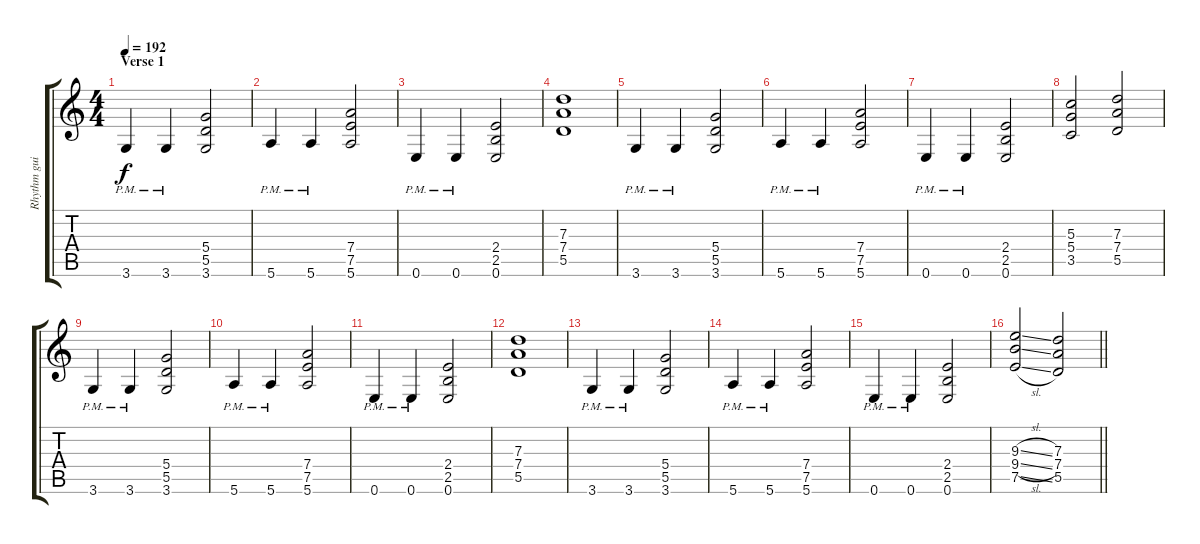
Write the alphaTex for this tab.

\track ("Rhythm guitar" "Rhythm gui") {instrument distortionguitar}
\staff {score tabs}
\tuning (E4 B3 G3 D3 A2 E2) {hide}
\ts (4 4)
\section ("" "Verse 1")
\tempo 192
\clef g2
\ks c
3.6{pm}.4{dy f volume 7 balance 12} 3.6{pm}.4 (5.4 5.5 3.6).2 |
5.6{pm}.4 5.6{pm}.4 (7.4 7.5 5.6).2 |
0.6{pm}.4 0.6{pm}.4 (2.4 2.5 0.6).2 |
(7.3 7.4 5.5).1 |
3.6{pm}.4 3.6{pm}.4 (5.4 5.5 3.6).2 |
5.6{pm}.4 5.6{pm}.4 (7.4 7.5 5.6).2 |
0.6{pm}.4 0.6{pm}.4 (2.4 2.5 0.6).2 |
(5.3 5.4 3.5).2 (7.3 7.4 5.5).2 |
3.6{pm}.4 3.6{pm}.4 (5.4 5.5 3.6).2 |
5.6{pm}.4 5.6{pm}.4 (7.4 7.5 5.6).2 |
0.6{pm}.4 0.6{pm}.4 (2.4 2.5 0.6).2 |
(7.3 7.4 5.5).1 |
3.6{pm}.4 3.6{pm}.4 (5.4 5.5 3.6).2 |
5.6{pm}.4 5.6{pm}.4 (7.4 7.5 5.6).2 |
0.6{pm}.4 0.6{pm}.4 (2.4 2.5 0.6).2 |
\barLineRight lightlight
(9.3{sl} 9.4{sl} 7.5{sl}).2 (7.3 7.4 5.5).2
